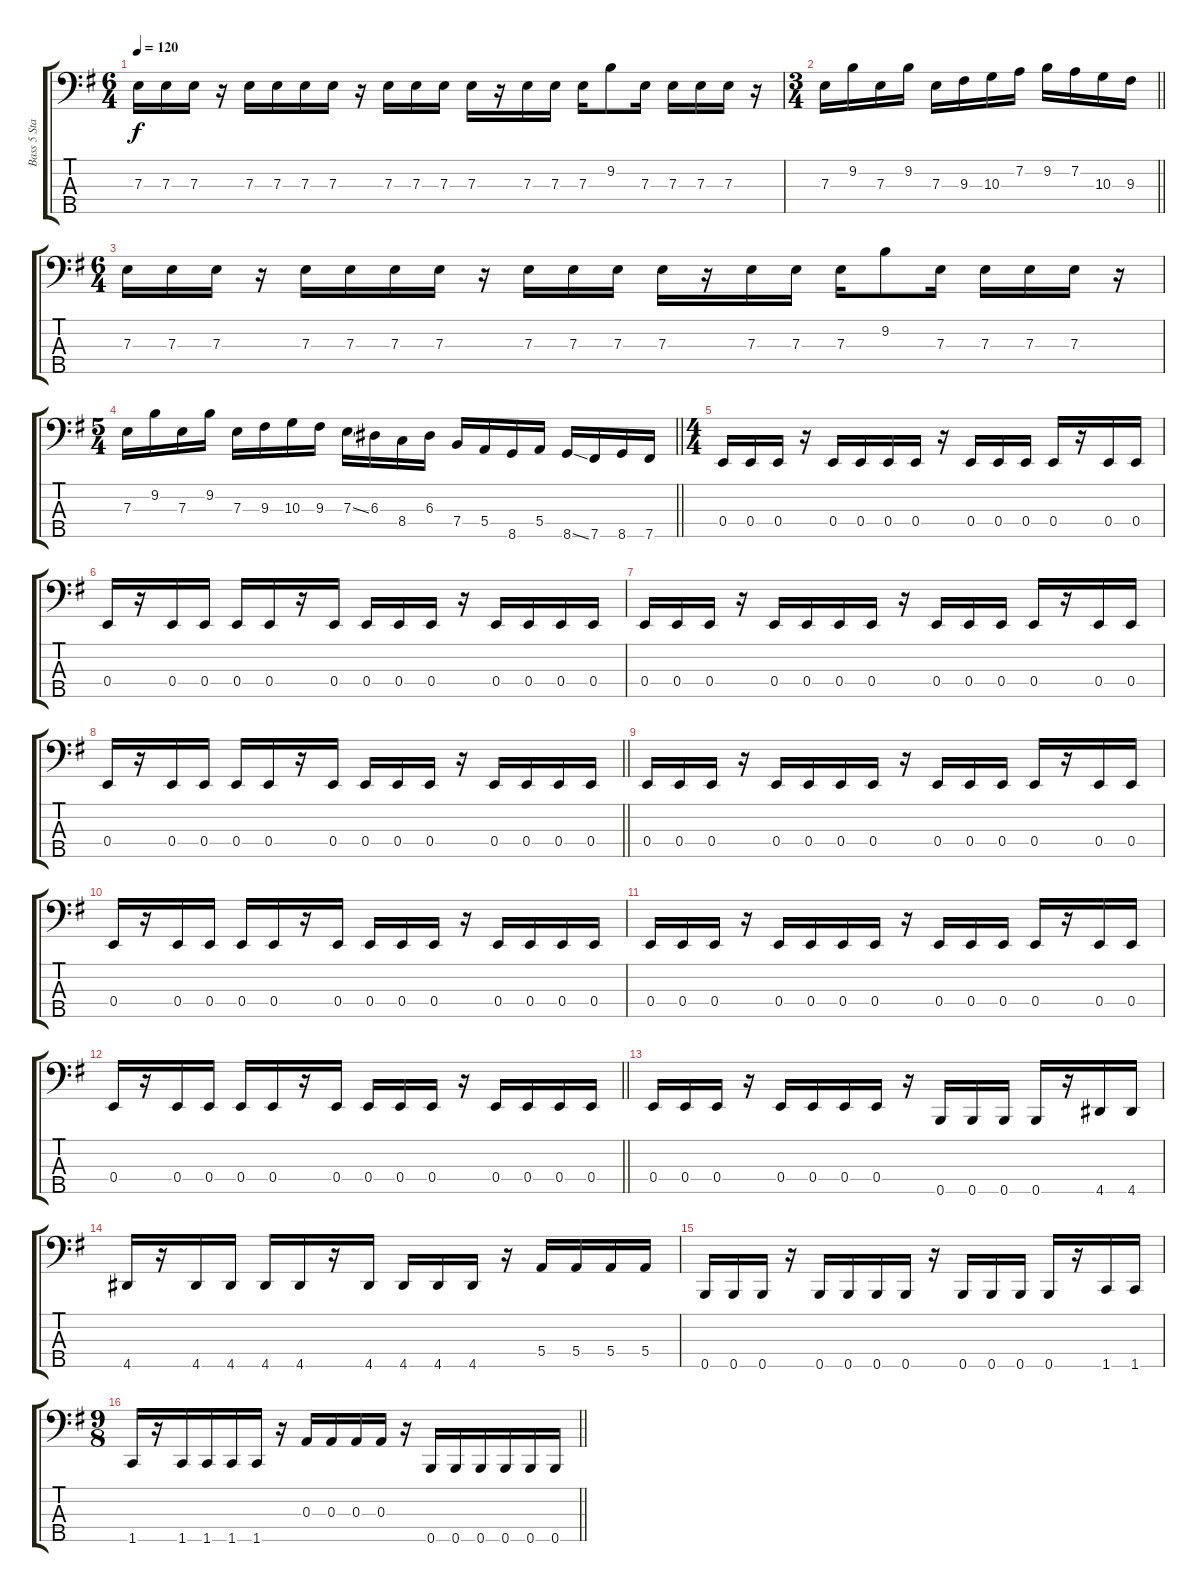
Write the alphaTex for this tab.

\track ("Bass 5 Standard" "Bass 5 Sta") {instrument electricbassfinger}
\staff {score tabs}
\tuning (G2 D2 A1 E1 B0) {hide}
\ts (6 4)
\section ("" "")
\tempo 120
\clef f4
\ks eminor
7.3.16{dy f} 7.3.16 7.3.16 r.16 7.3.16 7.3.16 7.3.16 7.3.16 r.16 7.3.16 7.3.16 7.3.16 7.3.16 r.16 7.3.16 7.3.16 7.3.16 9.2.8 7.3.16 7.3.16 7.3.16 7.3.16 r.16 |
\ts (3 4)
\barLineRight lightlight
7.3.16 9.2.16 7.3.16 9.2.16 7.3.16 9.3.16 10.3.16 7.2.16 9.2.16 7.2.16 10.3.16 9.3.16 |
\ts (6 4)
7.3.16 7.3.16 7.3.16 r.16 7.3.16 7.3.16 7.3.16 7.3.16 r.16 7.3.16 7.3.16 7.3.16 7.3.16 r.16 7.3.16 7.3.16 7.3.16 9.2.8 7.3.16 7.3.16 7.3.16 7.3.16 r.16 |
\ts (5 4)
\barLineRight lightlight
7.3.16 9.2.16 7.3.16 9.2.16 7.3.16 9.3.16 10.3.16 9.3.16 7.3{ss}.16 6.3.16 8.4.16 6.3.16 7.4.16 5.4.16 8.5.16 5.4.16 8.5{ss}.16 7.5.16 8.5.16 7.5.16 |
\ts (4 4)
\section ("" "")
0.4.16 0.4.16 0.4.16 r.16 0.4.16 0.4.16 0.4.16 0.4.16 r.16 0.4.16 0.4.16 0.4.16 0.4.16 r.16 0.4.16 0.4.16 |
0.4.16 r.16 0.4.16 0.4.16 0.4.16 0.4.16 r.16 0.4.16 0.4.16 0.4.16 0.4.16 r.16 0.4.16 0.4.16 0.4.16 0.4.16 |
0.4.16 0.4.16 0.4.16 r.16 0.4.16 0.4.16 0.4.16 0.4.16 r.16 0.4.16 0.4.16 0.4.16 0.4.16 r.16 0.4.16 0.4.16 |
\barLineRight lightlight
0.4.16 r.16 0.4.16 0.4.16 0.4.16 0.4.16 r.16 0.4.16 0.4.16 0.4.16 0.4.16 r.16 0.4.16 0.4.16 0.4.16 0.4.16 |
0.4.16 0.4.16 0.4.16 r.16 0.4.16 0.4.16 0.4.16 0.4.16 r.16 0.4.16 0.4.16 0.4.16 0.4.16 r.16 0.4.16 0.4.16 |
0.4.16 r.16 0.4.16 0.4.16 0.4.16 0.4.16 r.16 0.4.16 0.4.16 0.4.16 0.4.16 r.16 0.4.16 0.4.16 0.4.16 0.4.16 |
0.4.16 0.4.16 0.4.16 r.16 0.4.16 0.4.16 0.4.16 0.4.16 r.16 0.4.16 0.4.16 0.4.16 0.4.16 r.16 0.4.16 0.4.16 |
\barLineRight lightlight
0.4.16 r.16 0.4.16 0.4.16 0.4.16 0.4.16 r.16 0.4.16 0.4.16 0.4.16 0.4.16 r.16 0.4.16 0.4.16 0.4.16 0.4.16 |
\section ("" "")
0.4.16 0.4.16 0.4.16 r.16 0.4.16 0.4.16 0.4.16 0.4.16 r.16 0.5.16 0.5.16 0.5.16 0.5.16 r.16 4.5.16 4.5.16 |
4.5.16 r.16 4.5.16 4.5.16 4.5.16 4.5.16 r.16 4.5.16 4.5.16 4.5.16 4.5.16 r.16 5.4.16 5.4.16 5.4.16 5.4.16 |
0.5.16 0.5.16 0.5.16 r.16 0.5.16 0.5.16 0.5.16 0.5.16 r.16 0.5.16 0.5.16 0.5.16 0.5.16 r.16 1.5.16 1.5.16 |
\ts (9 8)
\barLineRight lightlight
1.5.16 r.16 1.5.16 1.5.16 1.5.16 1.5.16 r.16 0.3.16 0.3.16 0.3.16 0.3.16 r.16 0.5.16 0.5.16 0.5.16 0.5.16 0.5.16 0.5.16
